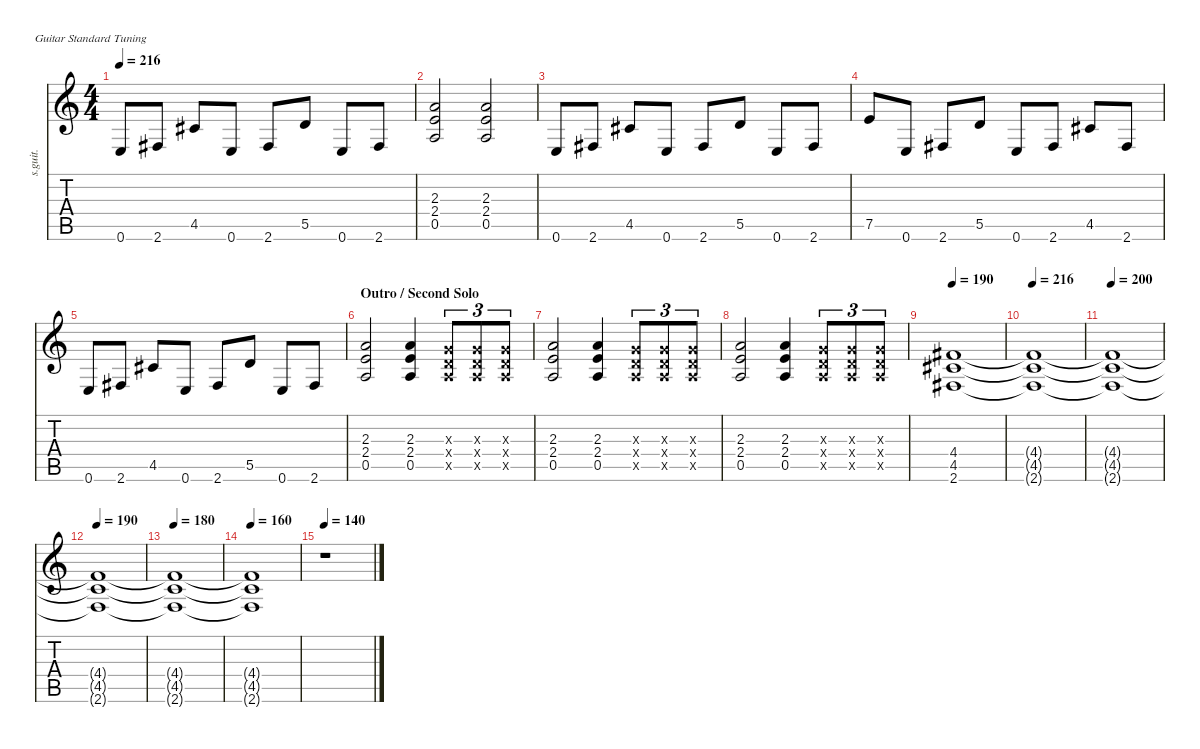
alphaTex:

\defaultSystemsLayout 4
\hideDynamics
\bracketExtendMode nobrackets
\track ("The Cretin | Lead Guitar" "s.guit.") {instrument distortionguitar}
\staff {score tabs}
\tuning (E4 B3 G3 D3 A2 E2)
\ts (4 4)
\tempo 216
\clef g2
\ks c
0.6.8{dy f} 2.6{acc #}.8 4.5{acc #}.8 0.6.8 2.6{acc #}.8 5.5.8 0.6.8 2.6{acc #}.8 |
(2.3 2.4 0.5).2 (2.3 2.4 0.5).2 |
0.6.8 2.6{acc #}.8 4.5{acc #}.8 0.6.8 2.6{acc #}.8 5.5.8 0.6.8 2.6{acc #}.8 |
7.5.8 0.6.8 2.6{acc #}.8 5.5.8 0.6.8 2.6{acc #}.8 4.5{acc #}.8 2.6{acc #}.8 |
0.6.8 2.6{acc #}.8 4.5{acc #}.8 0.6.8 2.6{acc #}.8 5.5.8 0.6.8 2.6{acc #}.8 |
\section ("" "Outro / Second Solo")
(2.3 2.4 0.5).2 (2.3 2.4 0.5).4 (0.3{x} 0.4{x} 0.5{x}).8{tu (3 2)} (0.3{x} 0.4{x} 0.5{x}).8{tu (3 2)} (0.3{x} 0.4{x} 0.5{x}).8{tu (3 2)} |
(2.3 2.4 0.5).2 (2.3 2.4 0.5).4 (0.3{x} 0.4{x} 0.5{x}).8{tu (3 2)} (0.3{x} 0.4{x} 0.5{x}).8{tu (3 2)} (0.3{x} 0.4{x} 0.5{x}).8{tu (3 2)} |
(2.3 2.4 0.5).2 (2.3 2.4 0.5).4 (0.3{x} 0.4{x} 0.5{x}).8{tu (3 2)} (0.3{x} 0.4{x} 0.5{x}).8{tu (3 2)} (0.3{x} 0.4{x} 0.5{x}).8{tu (3 2)} |
\tempo 190
(4.4{acc #} 4.5{acc #} 2.6{acc #}).1 |
\tempo 216
(4.4{t acc #} 4.5{t acc #} 2.6{t acc #}).1 |
\tempo 200
(4.4{t acc #} 4.5{t acc #} 2.6{t acc #}).1 |
\tempo 190
(4.4{t acc #} 4.5{t acc #} 2.6{t acc #}).1 |
\tempo 180
(4.4{t acc #} 4.5{t acc #} 2.6{t acc #}).1 |
\tempo 160
(4.4{t acc #} 4.5{t acc #} 2.6{t acc #}).1 |
\tempo 140
r.1
